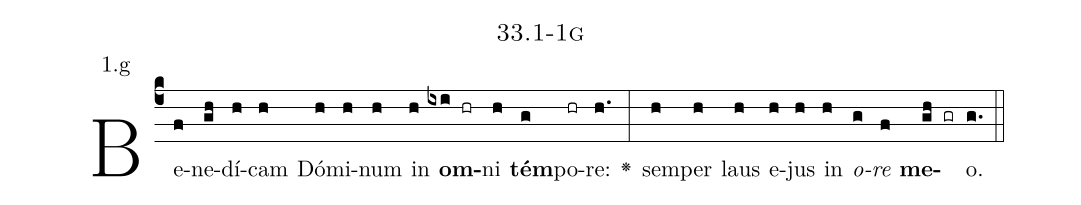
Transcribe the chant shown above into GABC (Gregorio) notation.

name: 33.1-1g;
annotation: 1.g;
%%
(c4)Be(f)ne(gh)dí(h)cam(h) Dó(h)mi(h)num(h) in(h) <b>om</b>(ixi hr)ni(h) <b>tém</b>(g)po(hr)re:(h.) <v>\greheightstar</v>(:) sem(h)per(h) laus(h) e(h)jus(h) in(h) <i>o</i>(g)<i>re</i>(f) <b>me</b>(gh gr)o.(g.) (::)


%E(h) u(h) o(g) u(f) a(gh) e.(g.) (::)
